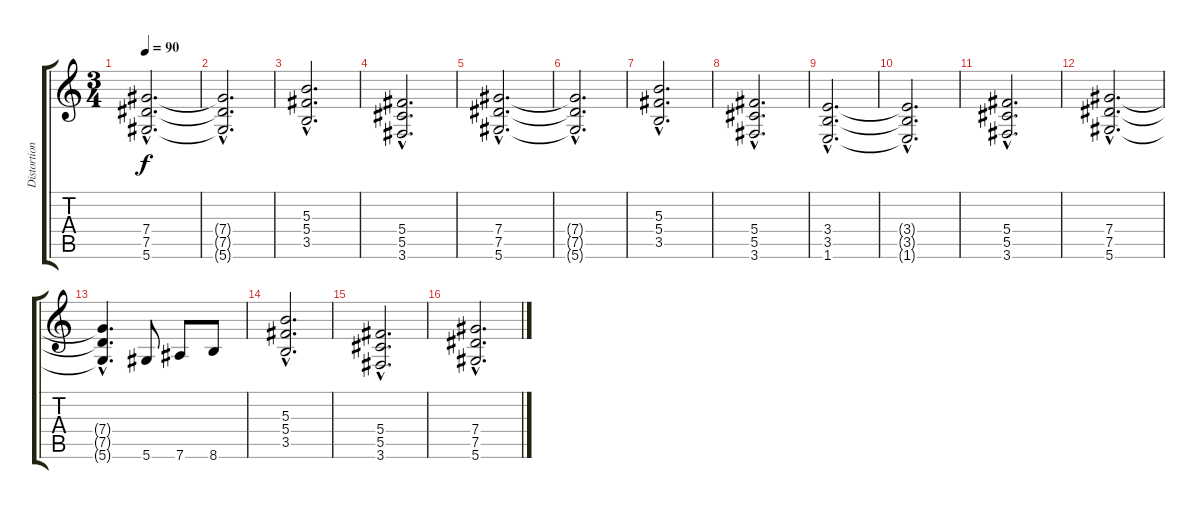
\track ("Distortion Rythmic Guitar" "Distortion") {instrument distortionguitar}
\staff {score tabs}
\tuning (Eb4 Bb3 Gb3 Db3 Ab2 Eb2) {hide}
\ts (3 4)
\tempo 90
\clef g2
\ks c
(7.4{hac} 7.5{hac} 5.6{hac}).2{d dy f} |
(7.4{hac t} 7.5{hac t} 5.6{hac t}).2{d} |
(5.3{hac} 5.4{hac} 3.5{hac}).2{d} |
(5.4{hac} 5.5{hac} 3.6{hac}).2{d} |
(7.4{hac} 7.5{hac} 5.6{hac}).2{d} |
(7.4{hac t} 7.5{hac t} 5.6{hac t}).2{d} |
(5.3{hac} 5.4{hac} 3.5{hac}).2{d} |
(5.4{hac} 5.5{hac} 3.6{hac}).2{d} |
(3.4{hac} 3.5{hac} 1.6{hac}).2{d} |
(3.4{hac t} 3.5{hac t} 1.6{hac t}).2{d} |
(5.4{hac} 5.5{hac} 3.6{hac}).2{d} |
(7.4{hac} 7.5{hac} 5.6{hac}).2{d} |
(7.4{hac t} 7.5{hac t} 5.6{hac t}).4{d} 5.6.8 7.6.8 8.6.8 |
(5.3{hac} 5.4{hac} 3.5{hac}).2{d} |
(5.4{hac} 5.5{hac} 3.6{hac}).2{d} |
(7.4{hac} 7.5{hac} 5.6{hac}).2{d}
